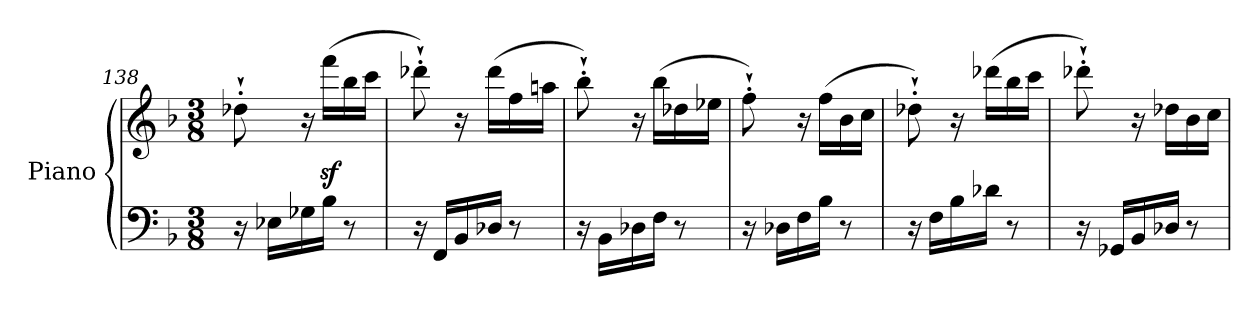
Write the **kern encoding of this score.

**kern	**kern	**dynam
*part1	*part1	*part1
*staff2	*staff1	*staff1/2
*I"Piano	*	*
*I'Pno	*	*
*clefF4	*clefG2	*
*k[b-]	*k[b-]	*
*M3/8	*M3/8	*
=138	=138	=138
16r	8dd-X'`\	.
16E-X\LL	.	.
16G-X\	16r	.
16B-\JJ	(>16fffz<\LL	.
8r	16bb-\	.
.	16ccc\JJ	.
=139	=139	=139
16r	8ddd-X'`\)	.
16FF/LL	.	.
16BB-/	16r	.
16D-X/JJ	(>16ddd-\LL	.
8r	16ff\	.
.	16aan\JJ	.
=140	=140	=140
16r	8bb-'`\)	.
16BB-\LL	.	.
16D-X\	16r	.
!	!	!LO:DY:b
16F\JJ	(>16bb-\LL	other-dynamics
8r	16dd-X\	.
.	16ee-X\JJ	.
=141	=141	=141
16r	8ff'`\)	.
16D-X\LL	.	.
16F\	16r	.
16B-\JJ	(>16ff\LL	.
8r	16b-\	.
.	16cc\JJ	.
!!LO:LB:g=z
=142	=142	=142
16r	8dd-X'`\)	.
16F\LL	.	.
16B-\	16r	.
16d-X\JJ	(>16ddd-X\LL	.
8r	16bb-\	.
.	16ccc\JJ	.
=143	=143	=143
16r	8ddd-X'`\)	.
16GG-X/LL	.	.
16BB-/	16r	.
16D-X/JJ	16dd-X\LL	.
8r	16b-\	.
.	16cc\JJ	.
=	=	=
*-	*-	*-
